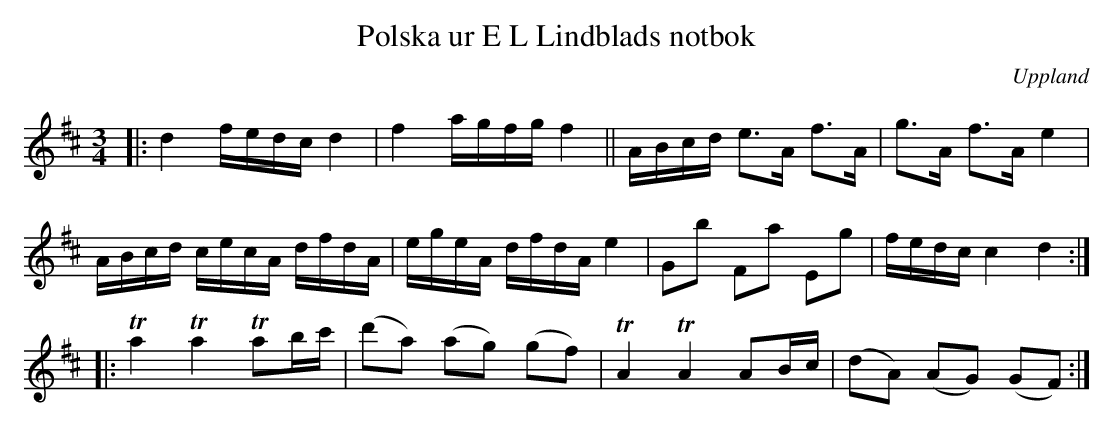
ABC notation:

X:1
T: Polska ur E L Lindblads notbok
O: Uppland
M: 3/4
L: 1/16
K: Bm
|: d4 fedc d4 | f4 agfg f4 || ABcd e2>A2 f2>A2 | g2>A2 f2>A2 e4 |
ABcd cecA dfdA | egeA dfdA e4 | G2b2 F2a2 E2g2 | fedc c4 d4 ::
Ta4 Ta4 Ta2bc' | (d'2a2) (a2g2) (g2f2) | TA4 TA4 A2Bc | (d2A2) (A2G2) (G2F2) :|
